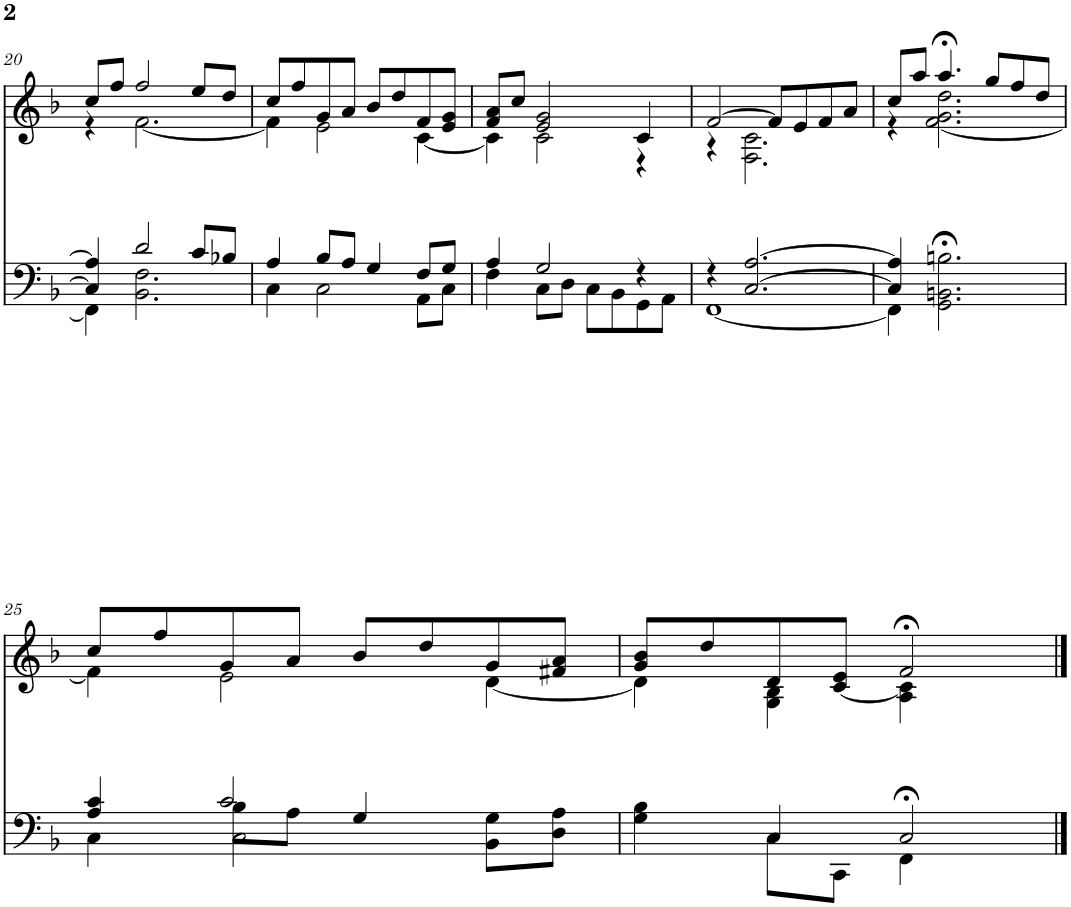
**kern	**kern
*part2	*part1
*staff2	*staff1
*I"Piano	*I"Piano
*I'Pno	*I'Pno
!!LO:PB:g=z
*clefF4	*clefG2
*k[b-]	*k[b-]
=20	=20
*^	*^
4C/] 4A/]	4FF\]	8cc/L	4r
.	.	8ff/J	.
2d/	2.BB-\ 2.F\	2ff/	[2.f\
8c/L	.	8ee/L	.
8B-X/J	.	8dd/J	.
=21	=21	=21	=21
4A/	4C\	8cc/L	4f\]
.	.	8ff/	.
8B-/L	2C\	8g/	2e\
8A/J	.	8a/J	.
4G/	.	8b-/L	.
.	.	8dd/	.
8F/L	8AA\L	8f/	[4c\
8G/J	8C\J	8e/ 8g/J	.
=22	=22	=22	=22
4A/	4F\	8f/ 8a/L	4c\]
.	.	8cc/J	.
2G/	8C\L	2e/ 2g/	2c\
.	8D\J	.	.
.	8C\L	.	.
.	8BB-\	.	.
4r	8GG\	4c/	4r
.	8AA\J	.	.
=23	=23	=23	=23
4r	[1FF	[2f/	4r
[2.C/ [2.A/	.	.	2.F\ 2.c\
.	.	8f/L]	.
.	.	8e/	.
.	.	8f/	.
.	.	8a/J	.
=24	=24	=24	=24
4C/] 4A/]	4FF\]	8cc/L	4r
.	.	8aa/J	.
2.GG\;< 2.BBn\;< 2.Bn\;<	2ryy	4.aa;</	[2.f\ 2.g\ 2.dd\
.	.	8gg/L	.
.	4ryy	8ff/	.
.	.	8dd/J	.
!!LO:LB:g=z	!!
=25	=25	=25	=25
*	*^	*	*
4A/ 4c/	4C\	4ryy	8cc/L	4f\]
.	.	.	8ff/	.
2c/	8B-\L	2C\	8g/	2e\
.	8A\J	.	8a/J	.
.	4G/	.	8b-/L	.
.	.	.	8dd/	.
8BB-\ 8G\L	4ryy	4ryy	8g/	[4d\
8D\ 8A\J	.	.	8f#X/ 8a/J	.
*	*v	*v	*	*
=26	=26	=26	=26
4G\ 4B-\	4ryy	8g/ 8b-/L	4d\]
.	.	8dd/	.
4C/	8C\L	8d/	4G\ 4B-\
.	8CC\J	[<8c/ 8e/J	.
2C;</	4FF\	2f;</	4A\ 4c\]
.	4ryy	.	4ryy
*v	*v	*	*
*	*v	*v
==	==
*-	*-
